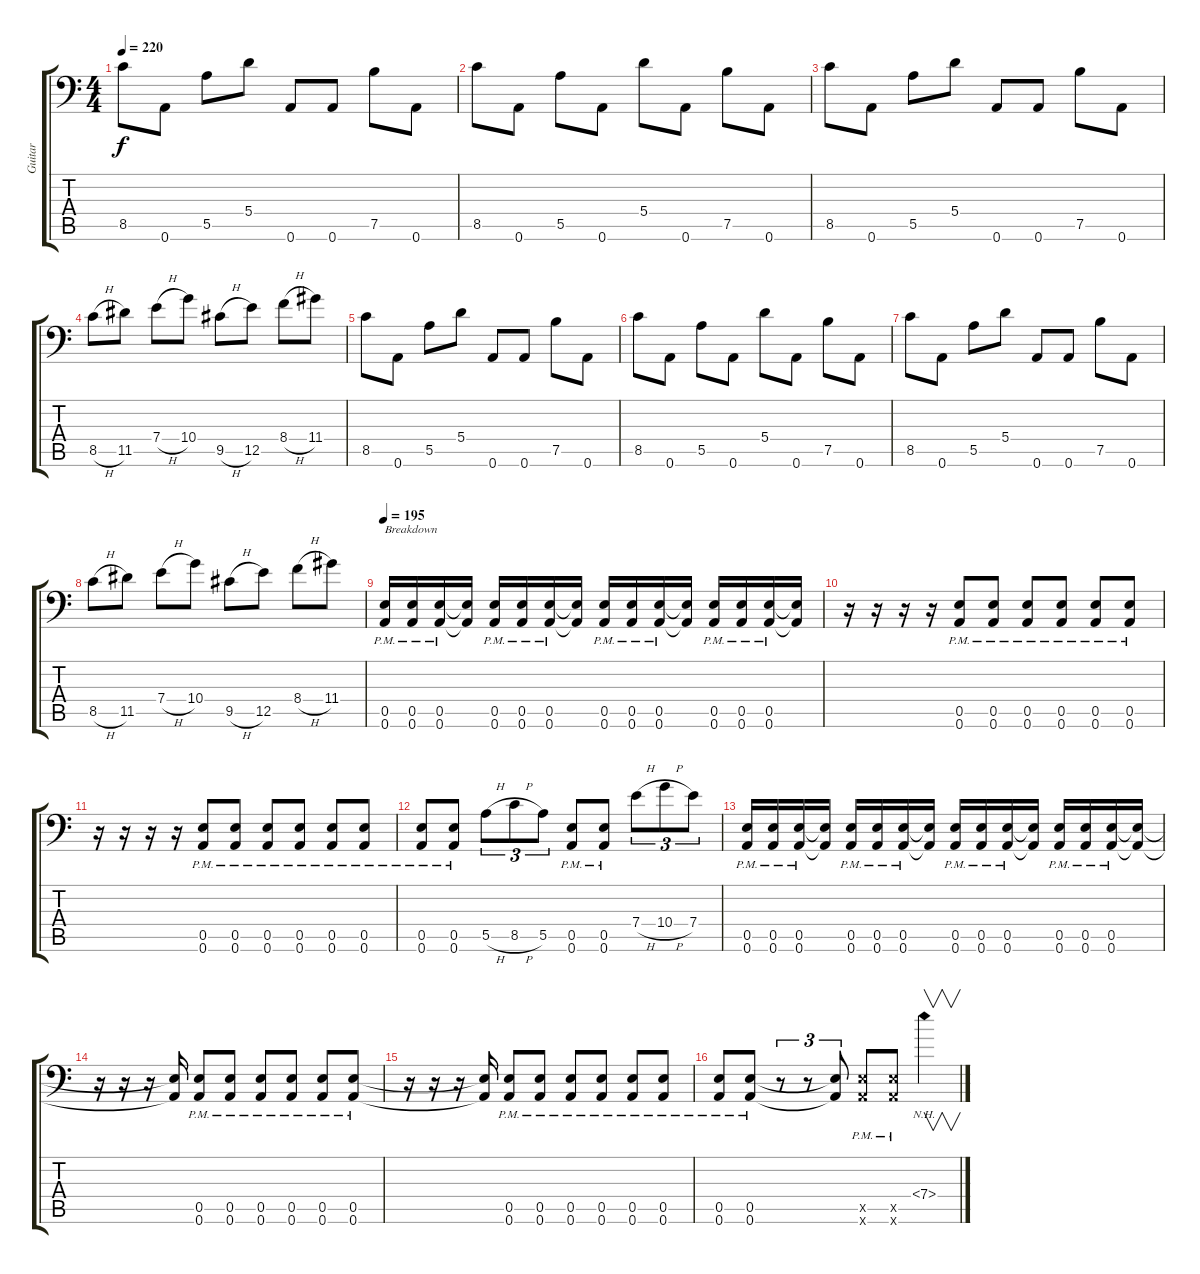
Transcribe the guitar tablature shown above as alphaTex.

\track ("Guitar" "Guitar") {instrument overdrivenguitar}
\staff {score tabs}
\tuning (B3 Gb3 D3 A2 E2 A1) {hide}
\ts (4 4)
\tempo 220
\clef f4
\ks c
8.5.8{dy f} 0.6.8 5.5.8 5.4.8 0.6.8 0.6.8 7.5.8 0.6.8 |
8.5.8 0.6.8 5.5.8 0.6.8 5.4.8 0.6.8 7.5.8 0.6.8 |
8.5.8 0.6.8 5.5.8 5.4.8 0.6.8 0.6.8 7.5.8 0.6.8 |
8.5{h}.8 11.5.8 7.4{h}.8 10.4.8 9.5{h}.8 12.5.8 8.4{h}.8 11.4.8 |
8.5.8 0.6.8 5.5.8 5.4.8 0.6.8 0.6.8 7.5.8 0.6.8 |
8.5.8 0.6.8 5.5.8 0.6.8 5.4.8 0.6.8 7.5.8 0.6.8 |
8.5.8 0.6.8 5.5.8 5.4.8 0.6.8 0.6.8 7.5.8 0.6.8 |
8.5{h}.8 11.5.8 7.4{h}.8 10.4.8 9.5{h}.8 12.5.8 8.4{h}.8 11.4.8 |
\tempo 195
(0.5{pm} 0.6{pm}).16{txt "Breakdown"} (0.5{pm} 0.6{pm}).16 (0.5{pm} 0.6{pm}).16 (0.5{t} 0.6{t}).16 (0.5{pm} 0.6{pm}).16 (0.5{pm} 0.6{pm}).16 (0.5{pm} 0.6{pm}).16 (0.5{t} 0.6{t}).16 (0.5{pm} 0.6{pm}).16 (0.5{pm} 0.6{pm}).16 (0.5{pm} 0.6{pm}).16 (0.5{t} 0.6{t}).16 (0.5{pm} 0.6{pm}).16 (0.5{pm} 0.6{pm}).16 (0.5{pm} 0.6{pm}).16 (0.5{t} 0.6{t}).16 |
r.16 r.16 r.16 r.16 (0.5{pm} 0.6{pm}).8 (0.5{pm} 0.6{pm}).8 (0.5{pm} 0.6{pm}).8 (0.5{pm} 0.6{pm}).8 (0.5{pm} 0.6{pm}).8 (0.5{pm} 0.6{pm}).8 |
r.16 r.16 r.16 r.16 (0.5{pm} 0.6{pm}).8 (0.5{pm} 0.6{pm}).8 (0.5{pm} 0.6{pm}).8 (0.5{pm} 0.6{pm}).8 (0.5{pm} 0.6{pm}).8 (0.5{pm} 0.6{pm}).8 |
(0.5{pm} 0.6{pm}).8 (0.5{pm} 0.6{pm}).8 5.5{h}.8{tu (3 2)} 8.5{h}.8{tu (3 2)} 5.5.8{tu (3 2)} (0.5{pm} 0.6{pm}).8 (0.5{pm} 0.6{pm}).8 7.4{h}.8{tu (3 2)} 10.4{h}.8{tu (3 2)} 7.4.8{tu (3 2)} |
(0.5{pm} 0.6{pm}).16 (0.5{pm} 0.6{pm}).16 (0.5{pm} 0.6{pm}).16 (0.5{t} 0.6{t}).16 (0.5{pm} 0.6{pm}).16 (0.5{pm} 0.6{pm}).16 (0.5{pm} 0.6{pm}).16 (0.5{t} 0.6{t}).16 (0.5{pm} 0.6{pm}).16 (0.5{pm} 0.6{pm}).16 (0.5{pm} 0.6{pm}).16 (0.5{t} 0.6{t}).16 (0.5{pm} 0.6{pm}).16 (0.5{pm} 0.6{pm}).16 (0.5{pm} 0.6{pm}).16 (0.5{t} 0.6{t}).16 |
r.16 r.16 r.16 (0.5{t} 0.6{t}).16 (0.5{pm} 0.6{pm}).8 (0.5{pm} 0.6{pm}).8 (0.5{pm} 0.6{pm}).8 (0.5{pm} 0.6{pm}).8 (0.5{pm} 0.6{pm}).8 (0.5{pm} 0.6{pm}).8 |
r.16 r.16 r.16 (0.5{t} 0.6{t}).16 (0.5{pm} 0.6{pm}).8 (0.5{pm} 0.6{pm}).8 (0.5{pm} 0.6{pm}).8 (0.5{pm} 0.6{pm}).8 (0.5{pm} 0.6{pm}).8 (0.5{pm} 0.6{pm}).8 |
(0.5{pm} 0.6{pm}).8 (0.5{pm} 0.6{pm}).8 r.8{tu (3 2)} r.8{tu (3 2)} (0.5{t} 0.6{t}).8{tu (3 2)} (0.5{pm x} 0.6{pm x}).8 (0.5{pm x} 0.6{pm x}).8 7.4{nh}.4{v}
